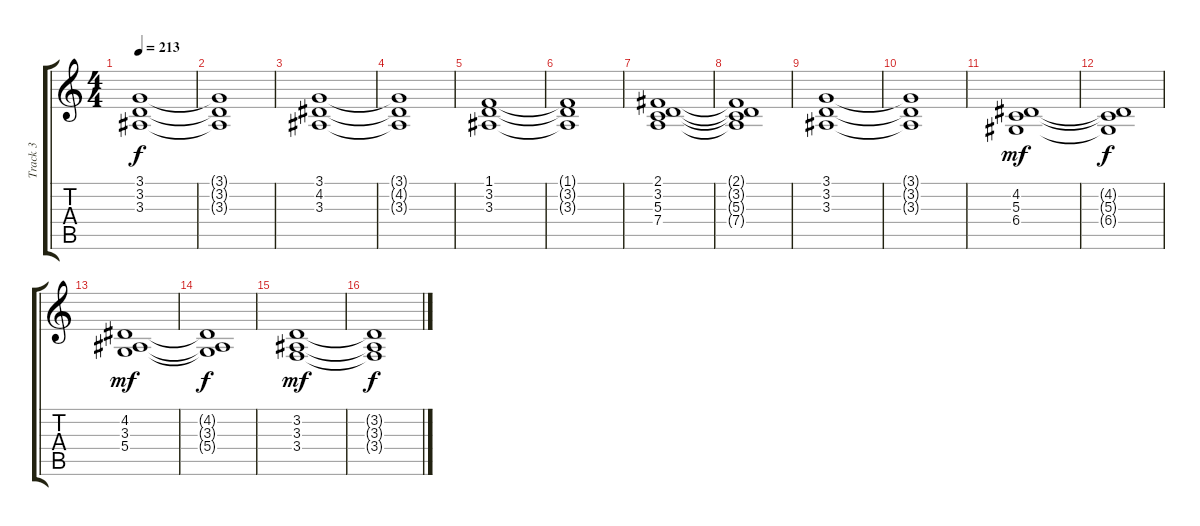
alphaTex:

\track ("Track 3" "Track 3") {instrument synthstrings2}
\staff {score tabs}
\tuning (E4 B3 G3 D3 A2 E2) {hide}
\ts (4 4)
\tempo 213
\clef g2
\ks c
(3.1 3.2 3.3).1{dy f} |
(3.1{t} 3.2{t} 3.3{t}).1 |
(3.1 4.2 3.3).1 |
(3.1{t} 4.2{t} 3.3{t}).1 |
(1.1 3.2 3.3).1 |
(1.1{t} 3.2{t} 3.3{t}).1 |
(2.1 3.2 5.3 7.4).1 |
(2.1{t} 3.2{t} 5.3{t} 7.4{t}).1 |
(3.1 3.2 3.3).1 |
(3.1{t} 3.2{t} 3.3{t}).1 |
(4.2 5.3 6.4).1{dy mf} |
(4.2{t} 5.3{t} 6.4{t}).1{dy f} |
(4.2 3.3 5.4).1{dy mf} |
(4.2{t} 3.3{t} 5.4{t}).1{dy f} |
(3.2 3.3 3.4).1{dy mf} |
(3.2{t} 3.3{t} 3.4{t}).1{dy f}
